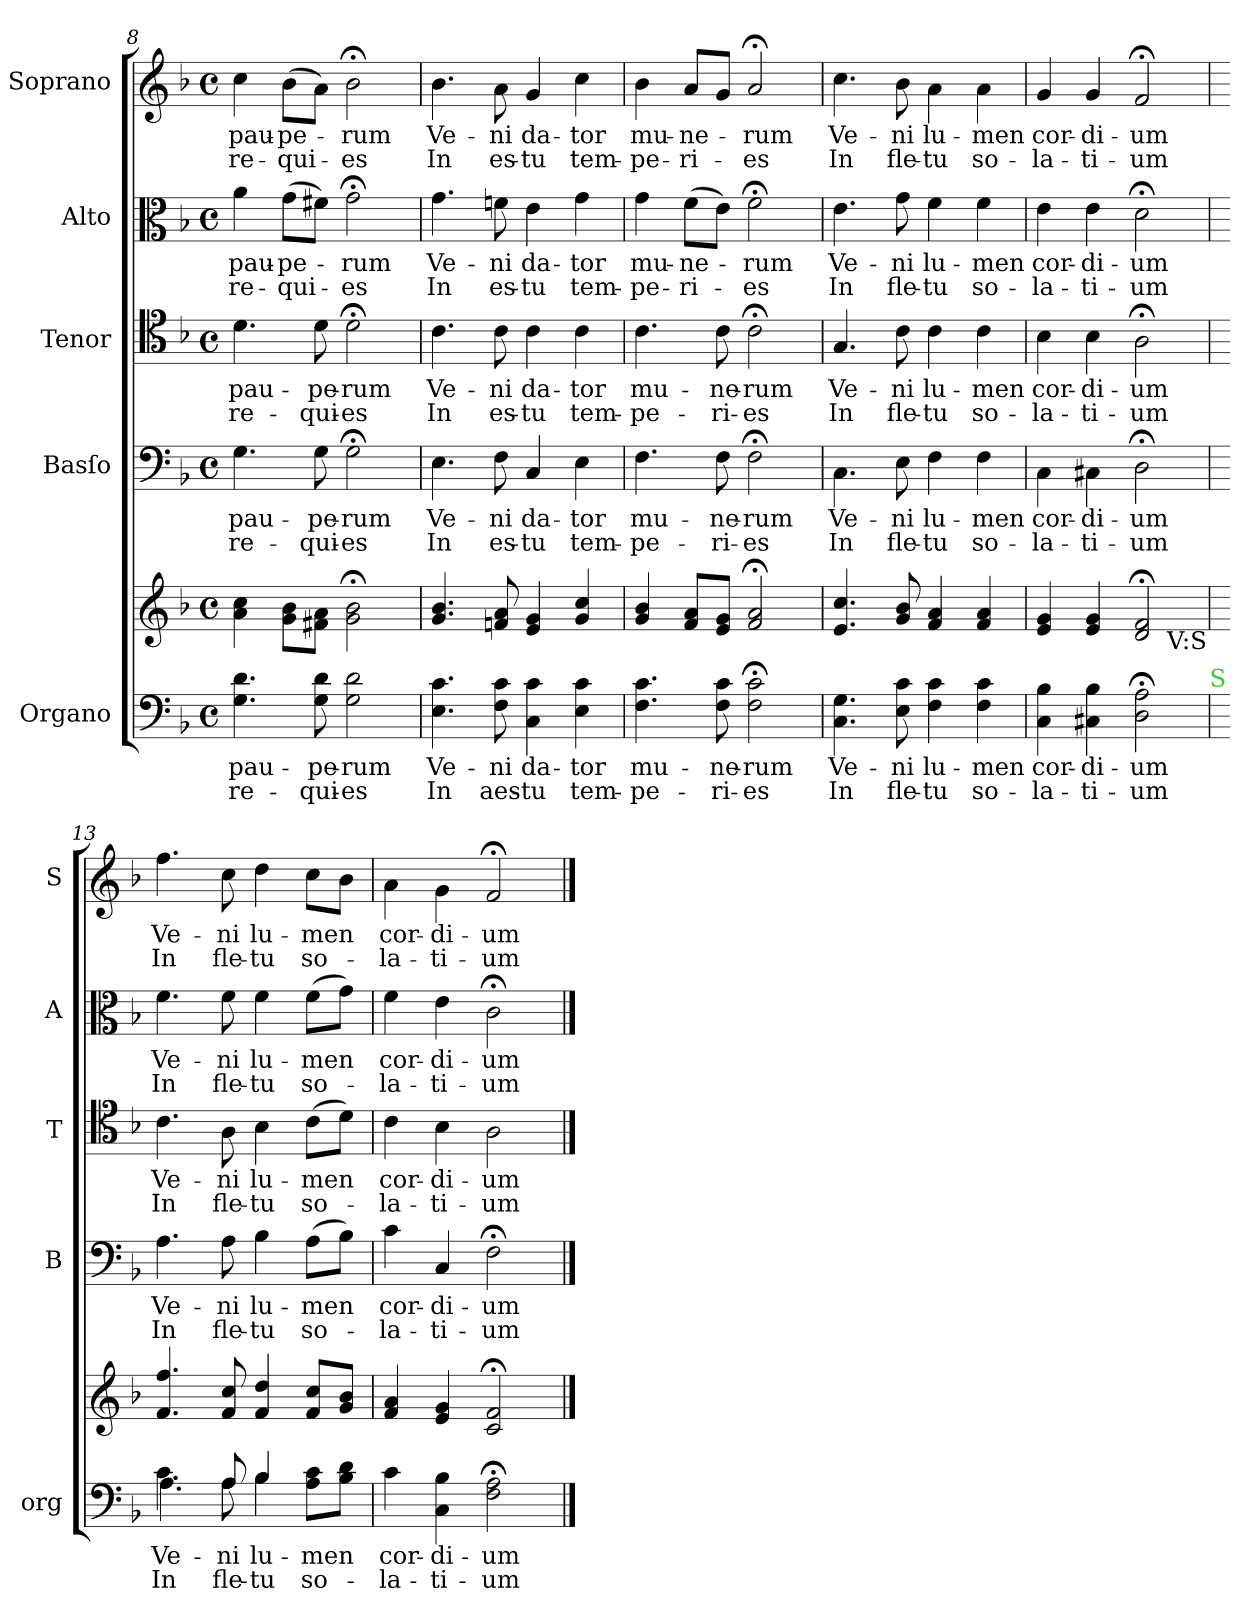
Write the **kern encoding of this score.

**kern	**text	**text	**kern	**kern	**text	**text	**kern	**text	**text	**kern	**text	**text	**kern	**text	**text
*part5	*part5	*part5	*part5	*part4	*part4	*part4	*part3	*part3	*part3	*part2	*part2	*part2	*part1	*part1	*part1
*staff6	*staff6	*staff6	*staff5	*staff4	*staff4	*staff4	*staff3	*staff3	*staff3	*staff2	*staff2	*staff2	*staff1	*staff1	*staff1
*I"Organo	*	*	*	*I"Basſo	*	*	*I"Tenor	*	*	*I"Alto	*	*	*I"Soprano	*	*
*I'org	*	*	*	*I'B	*	*	*I'T	*	*	*I'A	*	*	*I'S	*	*
*clefF4	*	*	*clefG2	*clefF4	*	*	*clefC4	*	*	*clefC3	*	*	*clefG2	*	*
*k[b-]	*	*	*k[b-]	*k[b-]	*	*	*k[b-]	*	*	*k[b-]	*	*	*k[b-]	*	*
*M4/4	*	*	*M4/4	*M4/4	*	*	*M4/4	*	*	*M4/4	*	*	*M4/4	*	*
*met(c)	*	*	*met(c)	*met(c)	*	*	*met(c)	*	*	*met(c)	*	*	*met(c)	*	*
=8	=8	=8	=8	=8	=8	=8	=8	=8	=8	=8	=8	=8	=8	=8	=8
4.G\ 4.d\	pau-	re-	4a\ 4cc\	4.G\	pau-	re-	4.d\	pau-	re-	4a\	pau-	re-	4cc\	pau-	re-
.	.	.	8g\ 8b-\L	.	.	.	.	.	.	(8g\L	-pe-	-qui-	(8b-\L	-pe-	-qui-
8G\ 8d\	-pe-	-qui-	8f#X\ 8a\J	8G\	-pe-	-qui-	8d\	-pe-	-qui-	8f#X\J)	.	.	8a\J)	.	.
2G\ 2d\	-rum	-es	2g;<\ 2b-;<\	2G;<\	-rum	-es	2d;<\	-rum	-es	2g;<\	-rum	-es	2b-;<\	-rum	-es
=9	=9	=9	=9	=9	=9	=9	=9	=9	=9	=9	=9	=9	=9	=9	=9
4.E\ 4.c\	Ve-	In	4.g/ 4.b-/	4.E\	Ve-	In	4.c\	Ve-	In	4.g\	Ve-	In	4.b-\	Ve-	In
8F\ 8c\	-ni	aes-	8fn/ 8a/	8F\	-ni	es-	8c\	-ni	es-	8fn\	-ni	es-	8a\	-ni	es-
4C\ 4c\	da-	-tu	4e/ 4g/	4C/	da-	-tu	4c\	da-	-tu	4e\	da-	-tu	4g/	da-	-tu
4E\ 4c\	-tor	tem-	4g/ 4cc/	4E\	-tor	tem-	4c\	-tor	tem-	4g\	-tor	tem-	4cc\	-tor	tem-
=10	=10	=10	=10	=10	=10	=10	=10	=10	=10	=10	=10	=10	=10	=10	=10
4.F\ 4.c\	mu-	-pe-	4g/ 4b-/	4.F\	mu-	-pe-	4.c\	mu-	-pe-	4g\	mu-	-pe-	4b-\	mu-	-pe-
.	.	.	8f/ 8a/L	.	.	.	.	.	.	(8f\L	-ne-	-ri-	8a/L	-ne-	-ri-
8F\ 8c\	-ne-	-ri-	8e/ 8g/J	8F\	-ne-	-ri-	8c\	-ne-	-ri-	8e\J)	.	.	8g/J	.	.
2F;<\ 2c;<\	-rum	-es	2f;</ 2a;</	2F;<\	-rum	-es	2c;<\	-rum	-es	2f;<\	-rum	-es	2a;/	-rum	-es
=11	=11	=11	=11	=11	=11	=11	=11	=11	=11	=11	=11	=11	=11	=11	=11
4.C\ 4.G\	Ve-	In	4.e/ 4.cc/	4.C\	Ve-	In	4.G/	Ve-	In	4.e\	Ve-	In	4.cc\	Ve-	In
8E\ 8c\	-ni	fle-	8g/ 8b-/	8E\	-ni	fle-	8c\	-ni	fle-	8g\	-ni	fle-	8b-\	-ni	fle-
4F\ 4c\	lu-	-tu	4f/ 4a/	4F\	lu-	-tu	4c\	lu-	-tu	4f\	lu-	-tu	4a\	lu-	-tu
4F\ 4c\	-men	so-	4f/ 4a/	4F\	-men	so-	4c\	-men	so-	4f\	-men	so-	4a\	-men	so-
=12	=12	=12	=12	=12	=12	=12	=12	=12	=12	=12	=12	=12	=12	=12	=12
4C\ 4B-\	cor-	-la-	4e/ 4g/	4C\	cor-	-la-	4B-\	cor-	-la-	4e\	cor-	-la-	4g/	cor-	-la-
4C#X\ 4B-\	-di-	-ti-	4e/ 4g/	4C#X\	-di-	-ti-	4B-\	-di-	-ti-	4e\	-di-	-ti-	4g/	-di-	-ti-
2D;<\ 2A;<\	-um	-um	2d;</ 2f;</	2D;<\	-um	-um	2A;<\	-um	-um	2d;<\	-um	-um	2f;</	-um	-um
!	!	!	!LO:TX:b:rj:t=V&colon;S	!	!	!	!	!	!	!	!	!	!	!	!
!LO:TX:a:color=limegreen:t=S	!	!	!	!	!	!	!	!	!	!	!	!	!	!	!
=13	=13	=13	=13	=13	=13	=13	=13	=13	=13	=13	=13	=13	=13	=13	=13
*^	*	*	*	*	*	*	*	*	*	*	*	*	*	*	*
4.c\	4.A\	Ve-	In	4.f/ 4.ff/	4.A\	Ve-	In	4.c\	Ve-	In	4.f\	Ve-	In	4.ff\	Ve-	In
8A/	8A\	-ni	fle-	8f/ 8cc/	8A\	-ni	fle-	8A\	-ni	fle-	8f\	-ni	fle-	8cc\	-ni	fle-
4B-/	4B-\	lu-	-tu	4f/ 4dd/	4B-\	lu-	-tu	4B-\	lu-	-tu	4f\	lu-	-tu	4dd\	lu-	-tu
8A\ 8c\L	8ryy	-men	so-	8f/ 8cc/L	(8A\L	-men	so-	(8c\L	-men	so-	(8f\L	-men	so-	8cc\L	-men	so-
8B-\ 8d\J	8ryy	.	.	8g/ 8b-/J	8B-\J)	.	.	8d\J)	.	.	8g\J)	.	.	8b-\J	.	.
*v	*v	*	*	*	*	*	*	*	*	*	*	*	*	*	*	*
=14	=14	=14	=14	=14	=14	=14	=14	=14	=14	=14	=14	=14	=14	=14	=14
4c\	cor-	-la-	4f/ 4a/	4c\	cor-	-la-	4c\	cor-	-la-	4f\	cor-	-la-	4a\	cor-	-la-
4C\ 4B-\	-di-	-ti-	4e/ 4g/	4C/	-di-	-ti-	4B-\	-di-	-ti-	4e\	-di-	-ti-	4g\	-di-	-ti-
2F;<\ 2A;<\	-um	-um	2c;</ 2f;</	2F;<\	-um	-um	2A\	-um	-um	2c;<\	-um	-um	2f;</	-um	-um
==	==	==	==	==	==	==	==	==	==	==	==	==	==	==	==
*-	*-	*-	*-	*-	*-	*-	*-	*-	*-	*-	*-	*-	*-	*-	*-
